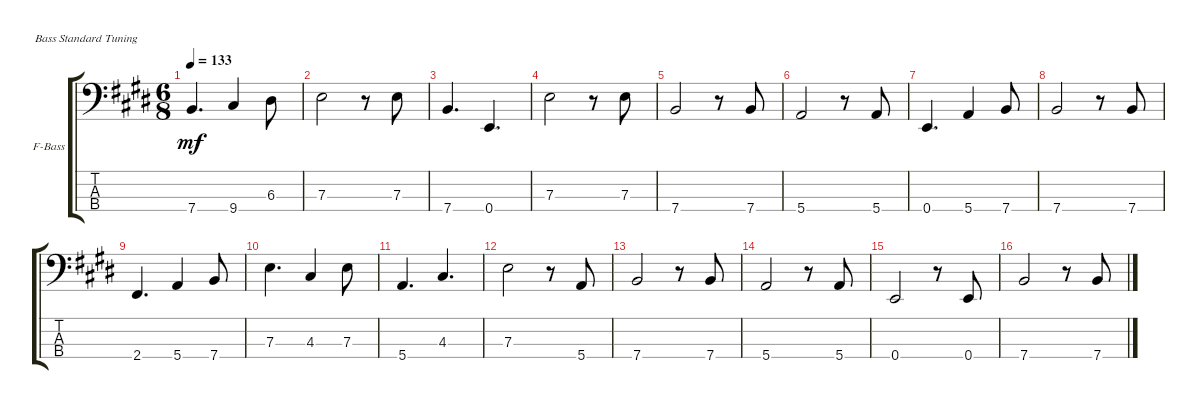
\defaultSystemsLayout 4
\bracketExtendMode groupsimilarinstruments
\firstSystemTrackNameOrientation horizontal
\otherSystemsTrackNameOrientation horizontal
\track ("Fretless Bass" "F-Bass") {instrument fretlessbass}
\staff {score tabs}
\tuning (G2 D2 A1 E1)
\ts (6 8)
\tempo 133
\clef f4
\scale
0.333333
\ks e
7.4.4{d dy mf} 9.4.4 6.3.8 |
\scale
0.333333 7.3.2 r.8 7.3.8 |
\scale
0.333333 7.4.4{d} 0.4.4{d} |
\scale
0.333333 7.3.2 r.8 7.3.8 |
\scale
0.333333 7.4.2 r.8 7.4.8 |
\scale
0.333333 5.4.2 r.8 5.4.8 |
\scale
0.333333 0.4.4{d} 5.4.4 7.4.8 |
\scale
0.333333 7.4.2 r.8 7.4.8 |
\scale
0.333333 2.4.4{d} 5.4.4 7.4.8 |
\scale
0.333333 7.3.4{d} 4.3.4 7.3.8 |
\scale
0.333333 5.4.4{d} 4.3.4{d} |
\scale
0.333333 7.3.2 r.8 5.4.8 |
\scale
0.333333 7.4.2 r.8 7.4.8 |
\scale
0.333333 5.4.2 r.8 5.4.8 |
\scale
0.333333 0.4.2 r.8 0.4.8 |
\scale
0.333333 7.4.2 r.8 7.4.8
